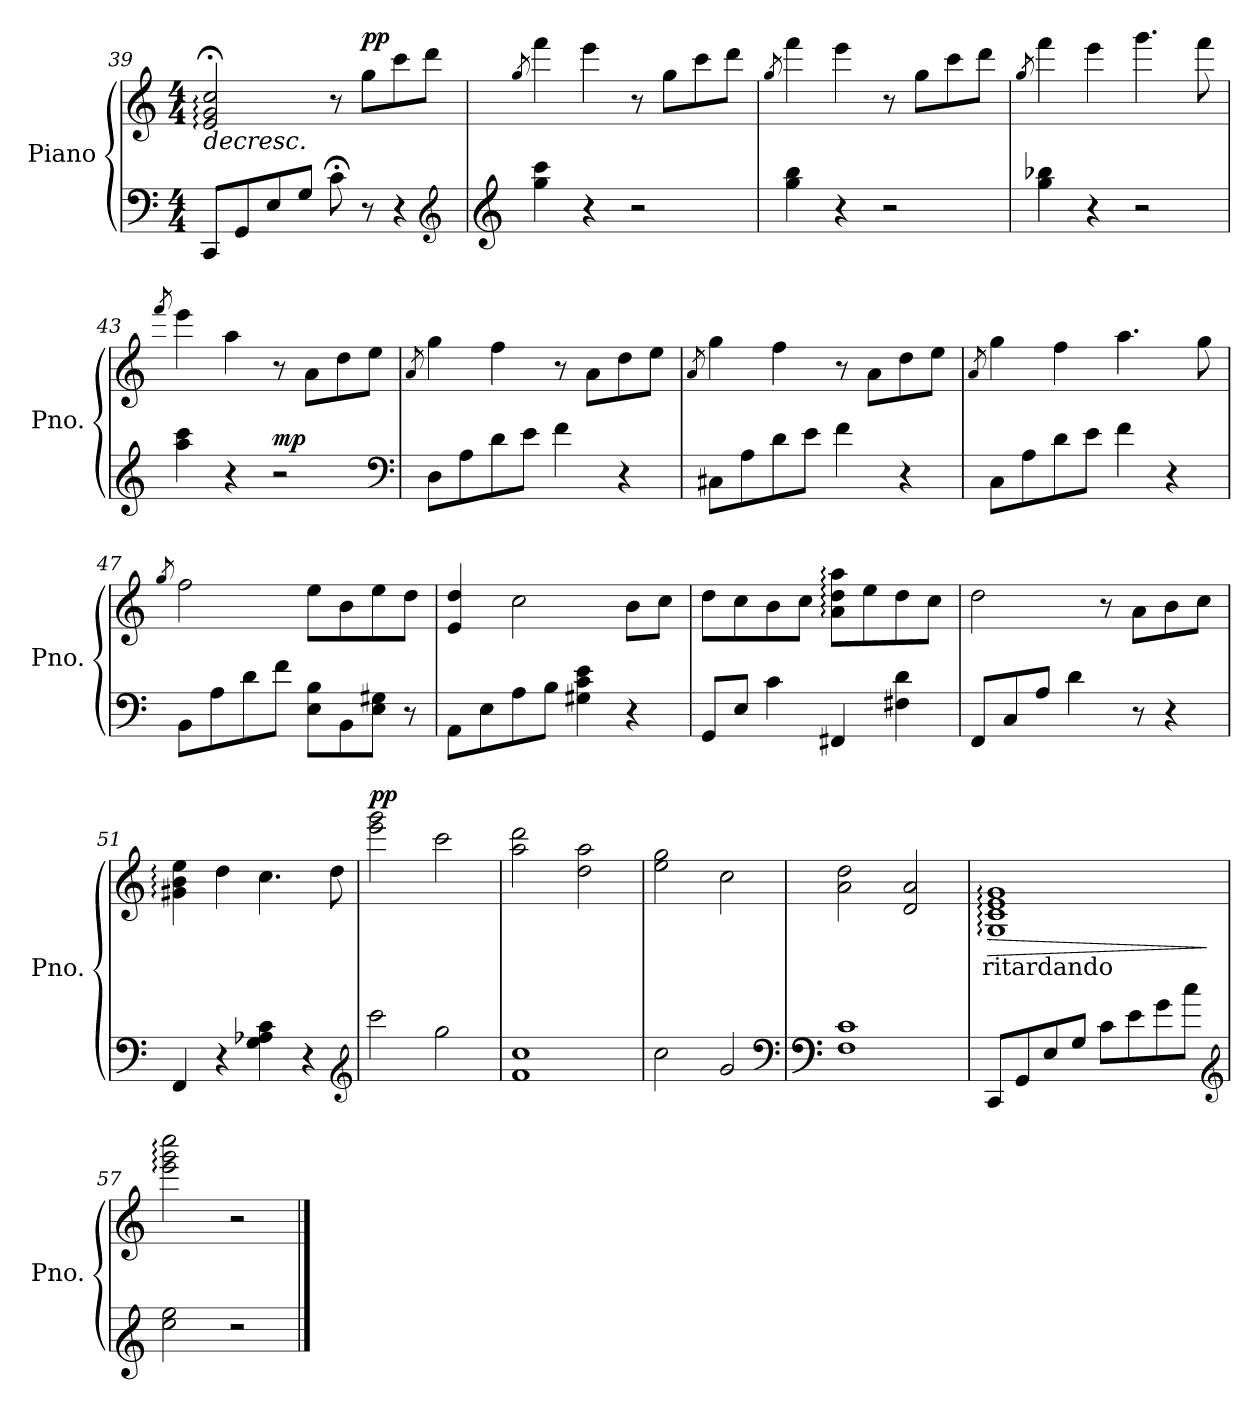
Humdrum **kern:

**kern	**kern	**text	**dynam
*part1	*part1	*part1	*part1
*staff2	*staff1	*staff1	*staff1/2
*I"Piano	*	*	*
*I'Pno.	*	*	*
*clefF4	*clefG2	*	*
*k[]	*k[]	*	*
*C:	*C:	*	*
*M4/4	*M4/4	*	*
=39	=39	=39	=39
!	!	!	!LO:HP:b
8CC/L	2e/;<: 2g/;<: 2cc/;<:	.	>
8GG/	.	.	.
8E/	.	.	.
8G/J	.	.	.
8c;<\	8r	.	.
!	!	!	!LO:DY:b
8r	8gg\L	.	pp
4r	8ccc\	.	.
.	8ddd\J	.	.
*clefG2	*	*	*
.	.	.	]
!!LO:LB:g=z
=40	=40	=40	=40
*clefG2	*	*	*
.	8qgg/	.	.
4gg\ 4ccc\	4fff\	.	.
4r	4eee\	.	.
2r	8r	.	.
.	8gg\L	.	.
.	8ccc\	.	.
.	8ddd\J	.	.
=41	=41	=41	=41
.	8qgg/	.	.
4gg\ 4bb\	4fff\	.	.
4r	4eee\	.	.
2r	8r	.	.
.	8gg\L	.	.
.	8ccc\	.	.
.	8ddd\J	.	.
=42	=42	=42	=42
.	8qgg/	.	.
4gg\ 4bb-X\	4fff\	.	.
4r	4eee\	.	.
2r	4.ggg\	.	.
.	8fff\	.	.
=43	=43	=43	=43
.	8qfff/	.	.
4aa\ 4ccc\	4eee\	.	.
4r	4aa\	.	.
!	!	!	!LO:DY:a=2
2r	8r	.	mp
.	8a\L	.	.
.	8dd\	.	.
.	8ee\J	.	.
*clefF4	*	*	*
=44	=44	=44	=44
.	8qa/	.	.
8D\L	4gg\	.	.
8A\	.	.	.
8d\	4ff\	.	.
8e\J	.	.	.
4f\	8r	.	.
.	8a\L	.	.
4r	8dd\	.	.
.	8ee\J	.	.
!!LO:LB:g=z
=45	=45	=45	=45
.	8qa/	.	.
8C#X\L	4gg\	.	.
8A\	.	.	.
8d\	4ff\	.	.
8e\J	.	.	.
4f\	8r	.	.
.	8a\L	.	.
4r	8dd\	.	.
.	8ee\J	.	.
=46	=46	=46	=46
.	8qa/	.	.
8C\L	4gg\	.	.
8A\	.	.	.
8d\	4ff\	.	.
8e\J	.	.	.
4f\	4.aa\	.	.
4r	.	.	.
.	8gg\	.	.
=47	=47	=47	=47
.	8qgg/	.	.
8BB\L	2ff\	.	.
8A\	.	.	.
8d\	.	.	.
8f\J	.	.	.
8E\ 8B\L	8ee\L	.	.
8BB\	8b\	.	.
8E\ 8G#X\J	8ee\	.	.
8r	8dd\J	.	.
=48	=48	=48	=48
8AA\L	4e/ 4dd/	.	.
8E\	.	.	.
8A\	2cc\	.	.
8B\J	.	.	.
4G#X\ 4c\ 4e\	.	.	.
4r	8b\L	.	.
.	8cc\J	.	.
!!LO:LB:g=z
=49	=49	=49	=49
8GG/L	8dd\L	.	.
8E/J	8cc\	.	.
4c\	8b\	.	.
.	8cc\J	.	.
4FF#X/	8a\: 8dd\: 8aa\:L	.	.
.	8ee\	.	.
4F#X\ 4d\	8dd\	.	.
.	8cc\J	.	.
=50	=50	=50	=50
8FF/L	2dd\	.	.
8C/	.	.	.
8A/J	.	.	.
4d\	.	.	.
.	8r	.	.
8r	8a\L	.	.
4r	8b\	.	.
.	8cc\J	.	.
=51	=51	=51	=51
4FF/	4g#X\: 4b\: 4ee\:	.	.
4r	4dd\	.	.
4G\ 4A-X\ 4c\	4.cc\	.	.
4r	.	.	.
.	8dd\	.	.
*clefG1	*	*	*
=52	=52	=52	=52
!	!	!	!LO:DY:b
2eee\	2eee\ 2ggg\	.	pp
2bb\	2ccc\	.	.
=53	=53	=53	=53
1a 1ee	2aa\ 2ddd\	.	.
.	2dd\ 2aa\	.	.
=54	=54	=54	=54
2ee\	2ee\ 2gg\	.	.
2b/	2cc\	.	.
*clefF4	*	*	*
!!LO:LB:g=z
=55	=55	=55	=55
*clefF4	*	*	*
1F 1c	2a\ 2dd\	.	.
.	2d/ 2a/	.	.
=56	=56	=56	=56
!	!	!	!LO:HP:b
8CC/L	1G: 1c: 1e: 1g:	ritardando	>
8GG/	.	.	.
8E/	.	.	.
8G/J	.	.	.
8c\L	.	.	.
8e\	.	.	.
8g\	.	.	.
8cc\J	.	.	.
*clefG1	*	*	*
.	.	.	]
=57	=57	=57	=57
2ee\ 2gg\	2eee\: 2ggg\: 2cccc\:	.	.
2r	2r	.	.
==	==	==	==
*-	*-	*-	*-
